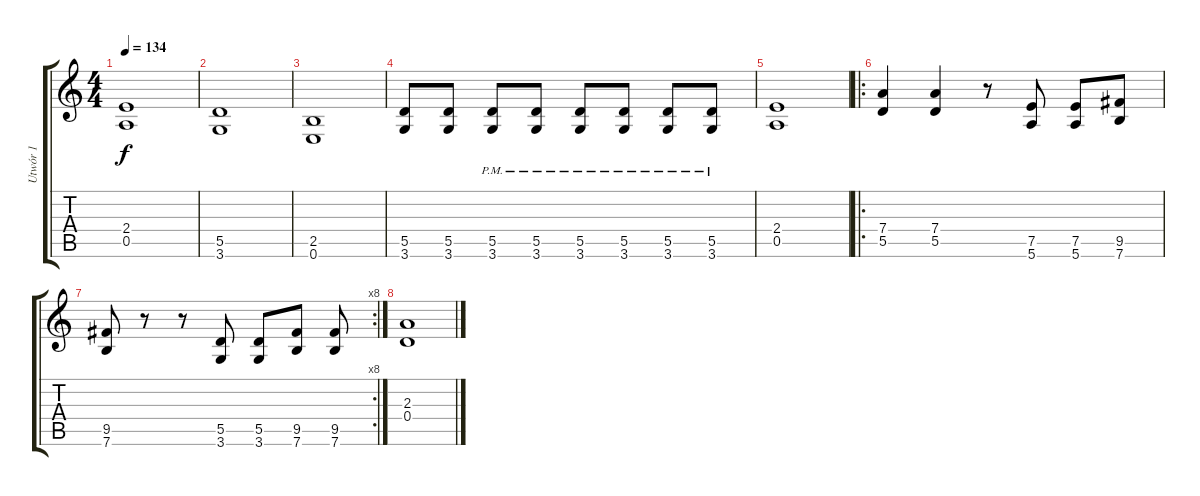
\track ("Utwór 1" "Utwór 1") {instrument overdrivenguitar}
\staff {score tabs}
\tuning (E4 B3 G3 D3 A2 E2) {hide}
\ts (4 4)
\tempo 134
\clef g2
\ks c
(2.4 0.5).1{dy f} |
(5.5 3.6).1 |
(2.5 0.6).1 |
(5.5 3.6).8 (5.5 3.6).8 (5.5 3.6{pm}).8 (5.5 3.6{pm}).8 (5.5 3.6{pm}).8 (5.5 3.6{pm}).8 (5.5 3.6{pm}).8 (5.5 3.6{pm}).8 |
(2.4 0.5).1 |
\ro
(7.4 5.5).4 (7.4 5.5).4 r.8 (7.5 5.6).8 (7.5 5.6).8 (9.5 7.6).8 |
\rc 8
(9.5 7.6).8 r.8 r.8 (5.5 3.6).8 (5.5 3.6).8 (9.5 7.6).8 (9.5 7.6).8 |
(2.3 0.4).1
